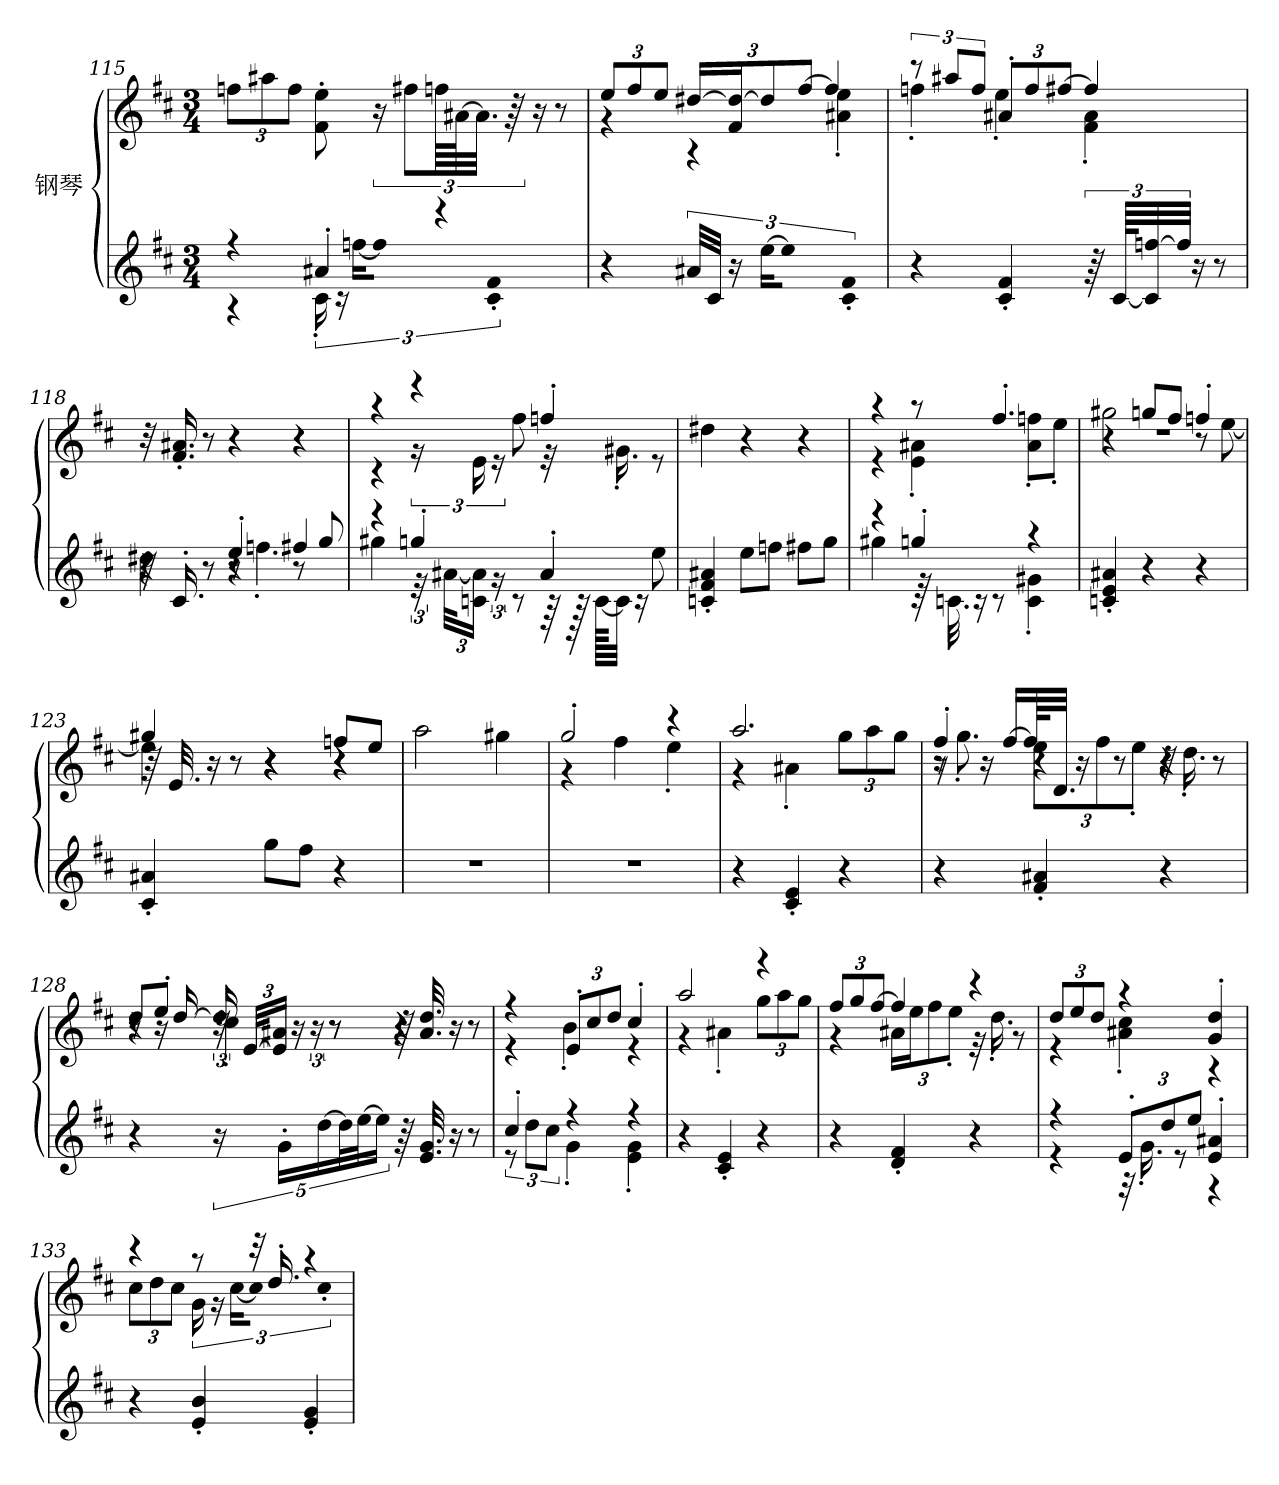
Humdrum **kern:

**kern	**kern
*part1	*part1
*staff2	*staff1
*I"钢琴	*
!!LO:PB:g=z
*clefG2	*clefG2
*k[f#c#]	*k[f#c#]
*M3/4	*M3/4
*MM209	*MM209
=115	=115
*^	*
*	*	*Xbrackettup
4r	4r	12ffn\L
.	.	12aa#X\
.	.	12ff\J
*	*	*MM185
4a#X'/	24c#'\	8f#\' 8ee\'
.	24r	.
.	[24ffn\KL	.
*	*	*brackettup
.	8ff\J]	24r
.	.	12ff#X\L
4r	4c#\' 4f#\'	96ffn\LLL
.	.	[96a#X\J
.	.	48.a#\JJJ]
.	.	96r
.	.	16r
.	.	8r
*v	*v	*
=116	=116
*	*Xbrackettup
*	*MM198
*	*^
4r	12ee/L	4r
.	12ff#/	.
.	12ee/J	.
*	*MM189	*
48a#X/LLL	[24dd#X/LL	4r
48c#/JJJ	.	.
24r	24f#/ 24dd#/_J	.
[24ee\KL	12dd#/]	.
8ee\J]	.	.
.	[12ff#/J	.
*	*MM186	*
4c#/' 4f#/'	4ff#/]	4a#X\' 4ee\'
!!LO:LB:g=z	!!
=117	=117	=117
*	*brackettup	*
*	*MM194	*
4r	12r	4ffn'\
.	12aa#X/L	.
.	12ff/J	.
*	*Xbrackettup	*
*	*MM195	*
4c#/' 4f#/'	12a#X'/L	4ee'\
.	12ff/	.
.	[12ff#X/J	.
*	*MM185	*
96r	4ff#/]	4f#\' 4a#\'
[96c#/KLLL	.	.
48c#/] [48ffn/	.	.
48ff/JJJ]	.	.
16r	.	.
8r	.	.
*	*v	*v
=118	=118
*	*MM189
*^	*
*	*^	*
4r	4dd#X\	32r	32r
.	.	16.c#'/	16.f#/' 16.a#X/'
.	.	8r	8r
*	*	*	*MM203
4r	8r	4ee'/	4r
.	4.ffn'\	.	.
*	*	*	*MM186
4ff#X/	.	8r	4r
.	.	8gg/	.
*v	*v	*v	*
=119	=119
*	*MM183
*^	*^
4r	4gg#X\	4r	4r
*	*	*	*brackettup
*	*	*MM198	*
4ggn'/	48r	4r	24r
.	[48a#X\KLL	.	.
.	24cn\ 24a#\]JJ	.	24e\
.	24r	.	24r
.	8r	.	8ff#\
*	*	*MM175	*
4a#'/	64r	4ffn'/	32r
.	128r	.	.
.	[128c\KKLLL	.	.
.	32c\JJJ]	.	16.g#X'\
.	16r	.	.
.	8ee\	.	8r
*v	*v	*	*
*	*v	*v
!!LO:LB:g=z
=120	=120
*	*MM180
4cn/' 4f#/' 4a#X/'	4dd#X\
*	*MM192
8ee\L	4r
8ffn\J	.
*	*MM197
8ff#X\L	4r
8gg\J	.
=121	=121
*	*MM178
*^	*^
4r	4gg#X\	4r	4r
*	*	*MM192	*
4ggn'/	64r	8r	4e\' 4a#X\'
.	32.cn\	.	.
.	16r	.	.
.	8r	4.ff#'/	.
*	*	*MM173	*
4r	4c\' 4g#X\'	.	8a#\' 8ffn\'L
.	.	.	8ee'\J
*v	*v	*	*
*	*v	*v
=122	=122
*	*MM176
*	*^
*	*	*^
4cn/' 4e/' 4a#X/'	2.r	2gg#X\	4r
*	*MM180	*	*
4r	.	.	8ggn/L
.	.	.	8ff#/J
*	*MM186	*	*
4r	.	8r	4ffn'/
.	.	[8ee\	.
=123	=123	=123	=123
*	*MM171	*	*
4c#/' 4a#X/'	4gg#X/	4ee\]	64r
.	.	.	32.e/
.	.	.	16r
.	.	.	8r
*	*MM194	*	*
8gg\L	4r	4r	4r
8ff#\J	.	.	.
*	*MM173	*	*
4r	4r	4r	8ffn/L
.	.	.	8ee/J
*	*v	*v	*v
=124	=124
*	*MM166
2.r	2aa\
*	*MM169
.	4gg#X\
!!LO:LB:g=z
=125	=125
*	*MM159
*	*^
2.r	2gg'/	4r
*	*MM160	*
.	.	4ff#\
*	*MM140	*
.	4r	4ee'\
=126	=126	=126
*	*MM192	*
4r	2.aa/	4r
*	*MM179	*
4c#/' 4e/'	.	4a#X'\
*	*	*Xbrackettup
*	*MM205	*
4r	.	12gg\L
.	.	12aa\
.	.	12gg\J
*	*v	*v
=127	=127
*	*MM197
*	*^
*	*	*^
4r	4ff#'/	16r	8r
.	.	8.gg'\	.
.	.	.	16r
.	.	.	[16ff#/LL
*	*MM202	*	*
4f#/' 4a#X/'	4r	12ee\L	64ff#/KL]
.	.	.	32.d/JJJ
.	.	.	16r
.	.	12ff#\	.
.	.	.	8r
.	.	12ee'\J	.
*	*MM188	*	*
4r	4r	32r	4r
.	.	16.dd'\	.
.	.	8r	.
=128	=128	=128	=128
*	*MM207	*	*
4r	8r	4r	8dd/L
.	16r	.	8ee'/J
.	[16dd/	.	.
*	*	*	*brackettup
*	*MM188	*	*
20r	16dd/]	4cc#'\	48r
.	.	.	[48e/KLL
.	.	.	24e/] 24a#X/JJ
20g'\LL	.	.	.
.	16r	.	.
.	.	.	24r
[20dd\	.	.	.
.	8r	.	8r
40dd\L]	.	.	.
[40ee\J	.	.	.
20ee\JJ]	.	.	.
*	*MM190	*	*
64r	4r	4r	64r
32.e/ 32.g/	.	.	32.a#/ 32.dd/
16r	.	.	16r
8r	.	.	8r
*	*v	*v	*v
!!LO:LB:g=z
=129	=129
*	*MM197
*^	*^
4cc#'/	12r	4r	4r
.	12dd\L	.	.
.	12cc#\J	.	.
*	*	*Xbrackettup	*
*	*	*MM195	*
4r	4g'\	12e'/L	4b'\
.	.	12cc#/	.
.	.	12dd/J	.
*	*	*MM182	*
4r	4e\' 4g\'	4cc#'/	4r
*v	*v	*	*
=130	=130	=130
*	*MM190	*
4r	2aa/	4r
*	*MM180	*
4c#/' 4e/'	.	4a#X'\
*	*MM202	*
4r	4r	12gg\L
.	.	12aa\
.	.	12gg\J
=131	=131	=131
*	*MM186	*
4r	12ff#/L	4r
.	12gg/	.
.	[12ff#/J	.
*	*MM195	*
4d/' 4f#/'	4ff#/]	24a#X\LL
.	.	24ee\J
.	.	12ff#\
.	.	12ee'\J
*	*MM182	*
4r	4r	32r
.	.	16.dd'\
.	.	8r
=132	=132	=132
*	*MM197	*
*^	*	*
4r	4r	12dd/L	4r
.	.	12ee/	.
.	.	12dd/J	.
*Xbrackettup	*	*	*
*	*	*MM192	*
12e'/L	32r	4r	4a#X\' 4cc#\'
.	16.g'\	.	.
12dd/	.	.	.
.	8r	.	.
12ee/J	.	.	.
*	*	*MM180	*
4e/' 4a#X/'	4r	4g/' 4dd/'	4r
*v	*v	*	*
!!LO:LB:g=z	!!
=133	=133	=133
*	*MM197	*
4r	4r	12cc#\L
.	.	12dd\
.	.	12cc#\J
*	*	*brackettup
*	*MM192	*
4e/' 4b/'	8r	24g\
.	.	24r
.	.	[24cc#\KL
.	32r	8cc#\J]
.	16.dd'/	.
*	*MM175	*
4e/' 4g/'	4r	4cc#'\
*	*v	*v
=	=
*-	*-
